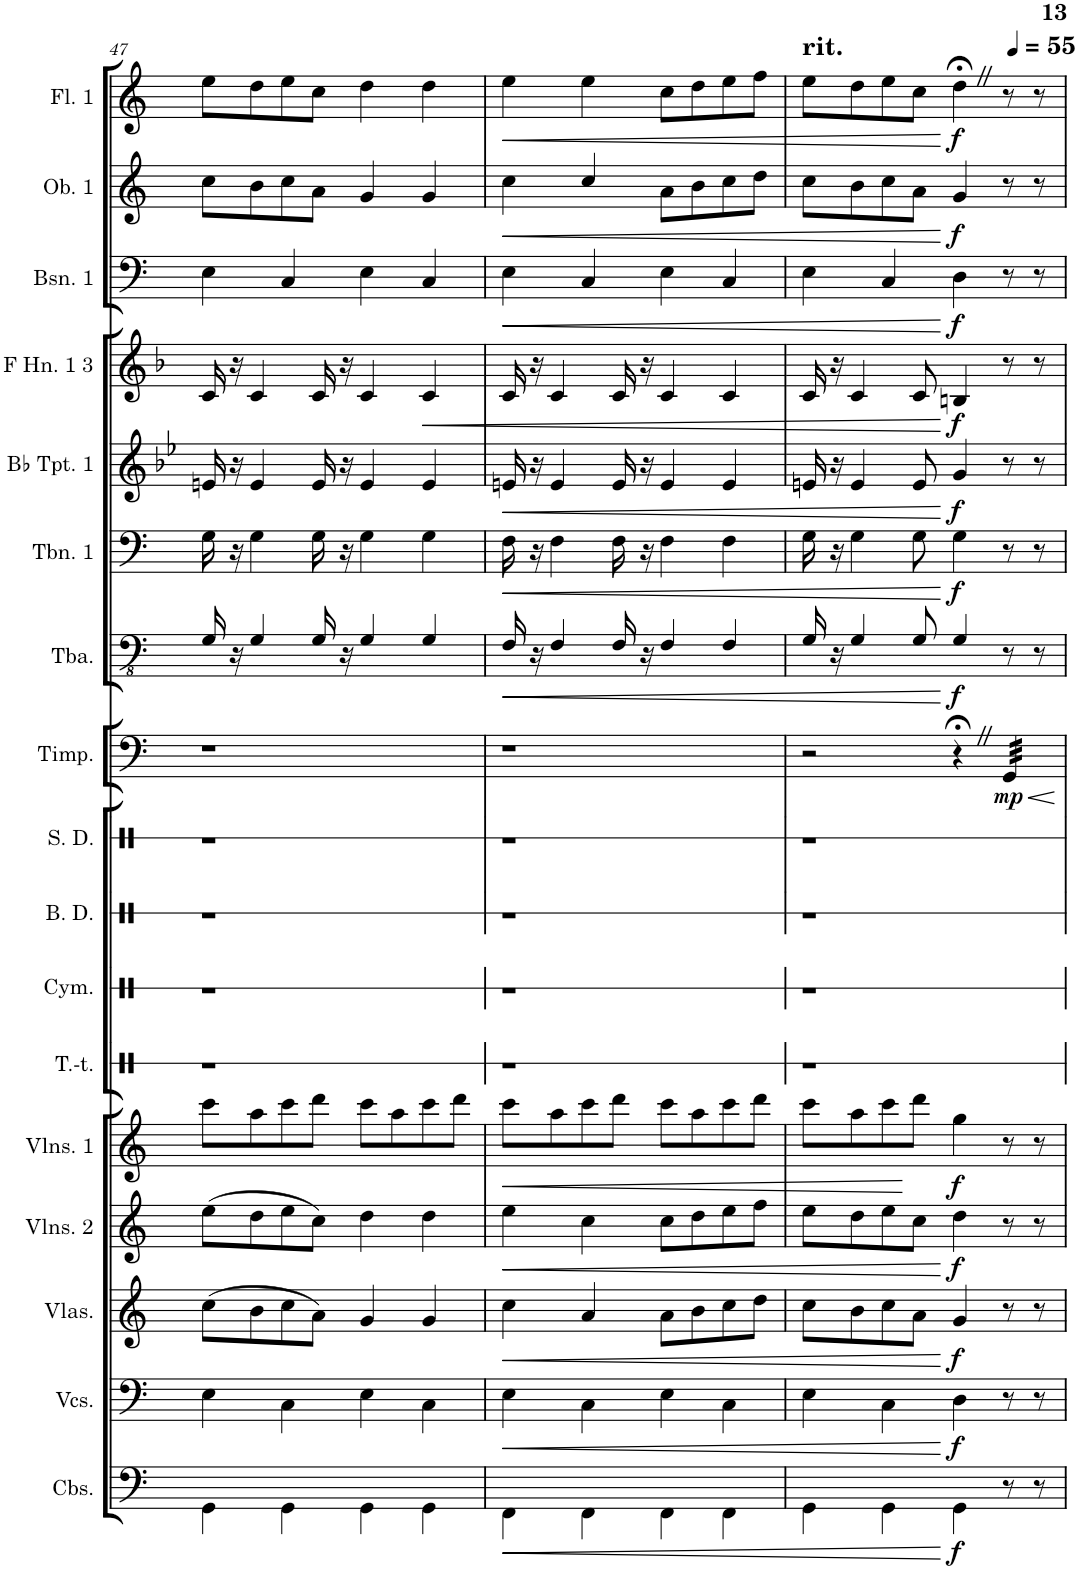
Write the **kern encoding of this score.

**kern	**dynam	**kern	**dynam	**kern	**dynam	**kern	**dynam	**kern	**dynam	**kern	**kern	**kern	**kern	**kern	**dynam	**kern	**dynam	**kern	**dynam	**kern	**dynam	**kern	**dynam	**kern	**dynam	**kern	**dynam	**kern	**dynam
*part17	*part17	*part16	*part16	*part15	*part15	*part14	*part14	*part13	*part13	*part12	*part11	*part10	*part9	*part8	*part8	*part7	*part7	*part6	*part6	*part5	*part5	*part4	*part4	*part3	*part3	*part2	*part2	*part1	*part1
*staff17	*staff17	*staff16	*staff16	*staff15	*staff15	*staff14	*staff14	*staff13	*staff13	*staff12	*staff11	*staff10	*staff9	*staff8	*staff8	*staff7	*staff7	*staff6	*staff6	*staff5	*staff5	*staff4	*staff4	*staff3	*staff3	*staff2	*staff2	*staff1	*staff1
*I"Contrabasses	*	*I"Violoncellos	*	*I"Violas	*	*I"Violins 2	*	*I"Violins 1	*	*I"Tam-tam	*I"Cymbals	*I"Bass Drum	*I"Snare Drum	*I"Timpani	*	*I"Tuba	*	*I"Trombone 1	*	*I"Bb Trumpet 1	*	*I"F Horn 1 &amp; 3	*	*I"Bassoon 1	*	*I"Oboe 1	*	*I"Flute 1	*
*I'Cbs.	*	*I'Vcs.	*	*I'Vlas.	*	*I'Vlns. 2	*	*I'Vlns. 1	*	*I'T.-t.	*I'Cym.	*I'B. D.	*I'S. D.	*I'Timp.	*	*I'Tba.	*	*I'Tbn. 1	*	*I'Bb Tpt. 1	*	*I'F Hn. 1 3	*	*I'Bsn. 1	*	*I'Ob. 1	*	*I'Fl. 1	*
!!LO:PB:g=z
*clefF4	*	*clefF4	*	*clefG2	*	*clefG2	*	*clefG2	*	*clefX	*clefX	*clefX	*clefX	*clefF4	*	*clefFv4	*	*clefF4	*	*clefG2	*	*clefG2	*	*clefF4	*	*clefG2	*	*clefG2	*
*Trd7c12	*	*	*	*	*	*	*	*	*	*	*	*	*	*	*	*	*	*	*	*Trd1c2	*	*Trd4c7	*	*	*	*	*	*Trd-7c-12	*
*k[]	*	*k[]	*	*k[]	*	*k[]	*	*k[]	*	*k[]	*k[]	*k[]	*k[]	*k[]	*	*k[]	*	*k[]	*	*k[b-e-]	*	*k[b-]	*	*k[]	*	*k[]	*	*k[]	*
*M4/4	*	*M4/4	*	*M4/4	*	*M4/4	*	*M4/4	*	*M4/4	*M4/4	*M4/4	*M4/4	*M4/4	*	*M4/4	*	*M4/4	*	*M4/4	*	*M4/4	*	*M4/4	*	*M4/4	*	*M4/4	*
=47	=47	=47	=47	=47	=47	=47	=47	=47	=47	=47	=47	=47	=47	=47	=47	=47	=47	=47	=47	=47	=47	=47	=47	=47	=47	=47	=47	=47	=47
4GG\	.	4E\	.	(8cc\L	.	(8ee\L	.	8ccc\L	.	1r	1r	1r	1r	1r	.	16GG/	.	16G\	.	16en/	.	16c/	.	4E\	.	8cc\L	.	8ee\L	.
.	.	.	.	.	.	.	.	.	.	.	.	.	.	.	.	16r	.	16r	.	16r	.	16r	.	.	.	.	.	.	.
.	.	.	.	8b\	.	8dd\	.	8aa\	.	.	.	.	.	.	.	4GG/	.	4G\	.	4e/	.	4c/	.	.	.	8b\	.	8dd\	.
4GG\	.	4C\	.	8cc\	.	8ee\	.	8ccc\	.	.	.	.	.	.	.	.	.	.	.	.	.	.	.	4C/	.	8cc\	.	8ee\	.
.	.	.	.	8a\J)	.	8cc\J)	.	8ddd\J	.	.	.	.	.	.	.	16GG/	.	16G\	.	16e/	.	16c/	.	.	.	8a\J	.	8cc\J	.
.	.	.	.	.	.	.	.	.	.	.	.	.	.	.	.	16r	.	16r	.	16r	.	16r	.	.	.	.	.	.	.
4GG\	.	4E\	.	4g/	.	4dd\	.	8ccc\L	.	.	.	.	.	.	.	4GG/	.	4G\	.	4e/	.	4c/	.	4E\	.	4g/	.	4dd\	.
.	.	.	.	.	.	.	.	8aa\	.	.	.	.	.	.	.	.	.	.	.	.	.	.	.	.	.	.	.	.	.
!	!	!	!	!	!	!	!	!	!	!	!	!	!	!	!	!	!	!	!	!	!	!	!LO:HP:b	!	!	!	!	!	!
4GG\	.	4C\	.	4g/	.	4dd\	.	8ccc\	.	.	.	.	.	.	.	4GG/	.	4G\	.	4e/	.	4c/	<	4C/	.	4g/	.	4dd\	.
.	.	.	.	.	.	.	.	8ddd\J	.	.	.	.	.	.	.	.	.	.	.	.	.	.	.	.	.	.	.	.	.
=48	=48	=48	=48	=48	=48	=48	=48	=48	=48	=48	=48	=48	=48	=48	=48	=48	=48	=48	=48	=48	=48	=48	=48	=48	=48	=48	=48	=48	=48
!	!LO:HP:b	!	!LO:HP:b	!	!LO:HP:b	!	!LO:HP:b	!	!LO:HP:b	!	!	!	!	!	!	!	!LO:HP:b	!	!LO:HP:b	!	!LO:HP:b	!	!	!	!LO:HP:b	!	!LO:HP:b	!	!LO:HP:b
4FF\	<	4E\	<	4cc\	<	4ee\	<	8ccc\L	<	1r	1r	1r	1r	1r	.	16FF/	<	16F\	<	16en/	<	16c/	.	4E\	<	4cc\	<	4ee\	<
.	.	.	.	.	.	.	.	.	.	.	.	.	.	.	.	16r	.	16r	.	16r	.	16r	.	.	.	.	.	.	.
.	.	.	.	.	.	.	.	8aa\	.	.	.	.	.	.	.	4FF/	.	4F\	.	4e/	.	4c/	.	.	.	.	.	.	.
4FF\	.	4C\	.	4a/	.	4cc\	.	8ccc\	.	.	.	.	.	.	.	.	.	.	.	.	.	.	.	4C/	.	4cc/	.	4ee\	.
.	.	.	.	.	.	.	.	8ddd\J	.	.	.	.	.	.	.	16FF/	.	16F\	.	16e/	.	16c/	.	.	.	.	.	.	.
.	.	.	.	.	.	.	.	.	.	.	.	.	.	.	.	16r	.	16r	.	16r	.	16r	.	.	.	.	.	.	.
4FF\	.	4E\	.	8a\L	.	8cc\L	.	8ccc\L	.	.	.	.	.	.	.	4FF/	.	4F\	.	4e/	.	4c/	.	4E\	.	8a\L	.	8cc\L	.
.	.	.	.	8b\	.	8dd\	.	8aa\	.	.	.	.	.	.	.	.	.	.	.	.	.	.	.	.	.	8b\	.	8dd\	.
4FF\	.	4C\	.	8cc\	.	8ee\	.	8ccc\	.	.	.	.	.	.	.	4FF/	.	4F\	.	4e/	.	4c/	.	4C/	.	8cc\	.	8ee\	.
.	.	.	.	8dd\J	.	8ff\J	.	8ddd\J	.	.	.	.	.	.	.	.	.	.	.	.	.	.	.	.	.	8dd\J	.	8ff\J	.
=49	=49	=49	=49	=49	=49	=49	=49	=49	=49	=49	=49	=49	=49	=49	=49	=49	=49	=49	=49	=49	=49	=49	=49	=49	=49	=49	=49	=49	=49
!	!	!	!	!	!	!	!	!	!	!	!	!	!	!	!	!	!	!	!	!	!	!	!	!	!	!	!	!LO:TX:a:t=rit.	!
4GG\	.	4E\	.	8cc\L	.	8ee\L	.	8ccc\L	.	1r	1r	1r	1r	2r	.	16GG/	.	16G\	.	16en/	.	16c/	.	4E\	.	8cc\L	.	8ee\L	.
.	.	.	.	.	.	.	.	.	.	.	.	.	.	.	.	16r	.	16r	.	16r	.	16r	.	.	.	.	.	.	.
.	.	.	.	8b\	.	8dd\	.	8aa\	.	.	.	.	.	.	.	4GG/	.	4G\	.	4e/	.	4c/	.	.	.	8b\	.	8dd\	.
4GG\	.	4C\	.	8cc\	.	8ee\	.	8ccc\	.	.	.	.	.	.	.	.	.	.	.	.	.	.	.	4C/	.	8cc\	.	8ee\	.
.	.	.	.	8a\J	.	8cc\J	.	8ddd\J	[	.	.	.	.	.	.	8GG/	.	8G\	.	8e/	.	8c/	.	.	.	8a\J	.	8cc\J	.
!	!LO:DY:n=1:b	!	!LO:DY:n=1:b	!	!LO:DY:n=1:b	!	!LO:DY:n=1:b	!	!LO:DY:b	!	!	!	!	!	!	!	!LO:DY:n=1:b	!	!LO:DY:n=1:b	!	!LO:DY:n=1:b	!	!LO:DY:n=1:b	!	!LO:DY:n=1:b	!	!LO:DY:n=1:b	!	!LO:DY:n=1:b
4GG\	[ f	4D\	[ f	4g/	[ f	4dd\	[ f	4gg\	f	.	.	.	.	4r;<	.	4GG/	[ f	4G\	[ f	4g/	[ f	4Bn/	[ f	4D\	[ f	4g/	[ f	4dd;<Z\	[ f
*	*	*	*	*	*	*	*	*	*	*	*	*	*	*	*	*	*	*	*	*	*	*	*	*	*	*	*	*MM55	*
!	!	!	!	!	!	!	!	!	!	!	!	!	!	!	!LO:HP:b	!	!	!	!	!	!	!	!	!	!	!	!	!	!
!	!	!	!	!	!	!	!	!	!	!	!	!	!	!	!LO:DY:n=1:b	!	!	!	!	!	!	!	!	!	!	!	!	!	!
*	*	*	*	*	*	*	*	*	*	*	*	*	*	*tremolo	*	*	*	*	*	*	*	*	*	*	*	*	*	*	*
8r	.	8r	.	8r	.	8r	.	8r	.	.	.	.	.	32GG/LLL	< mp	8r	.	8r	.	8r	.	8r	.	8r	.	8r	.	8r	.
.	.	.	.	.	.	.	.	.	.	.	.	.	.	32GG/	.	.	.	.	.	.	.	.	.	.	.	.	.	.	.
.	.	.	.	.	.	.	.	.	.	.	.	.	.	32GG/	.	.	.	.	.	.	.	.	.	.	.	.	.	.	.
.	.	.	.	.	.	.	.	.	.	.	.	.	.	32GG/	.	.	.	.	.	.	.	.	.	.	.	.	.	.	.
8r	.	8r	.	8r	.	8r	.	8r	.	.	.	.	.	32GG/	.	8r	.	8r	.	8r	.	8r	.	8r	.	8r	.	8r	.
.	.	.	.	.	.	.	.	.	.	.	.	.	.	32GG/	.	.	.	.	.	.	.	.	.	.	.	.	.	.	.
.	.	.	.	.	.	.	.	.	.	.	.	.	.	32GG/	.	.	.	.	.	.	.	.	.	.	.	.	.	.	.
.	.	.	.	.	.	.	.	.	.	.	.	.	.	32GG/JJJ	.	.	.	.	.	.	.	.	.	.	.	.	.	.	.
*	*	*	*	*	*	*	*	*	*	*	*	*	*	*Xtremolo	*	*	*	*	*	*	*	*	*	*	*	*	*	*	*
.	.	.	.	.	.	.	.	.	.	.	.	.	.	.	[	.	.	.	.	.	.	.	.	.	.	.	.	.	.
=	=	=	=	=	=	=	=	=	=	=	=	=	=	=	=	=	=	=	=	=	=	=	=	=	=	=	=	=	=
*-	*-	*-	*-	*-	*-	*-	*-	*-	*-	*-	*-	*-	*-	*-	*-	*-	*-	*-	*-	*-	*-	*-	*-	*-	*-	*-	*-	*-	*-
